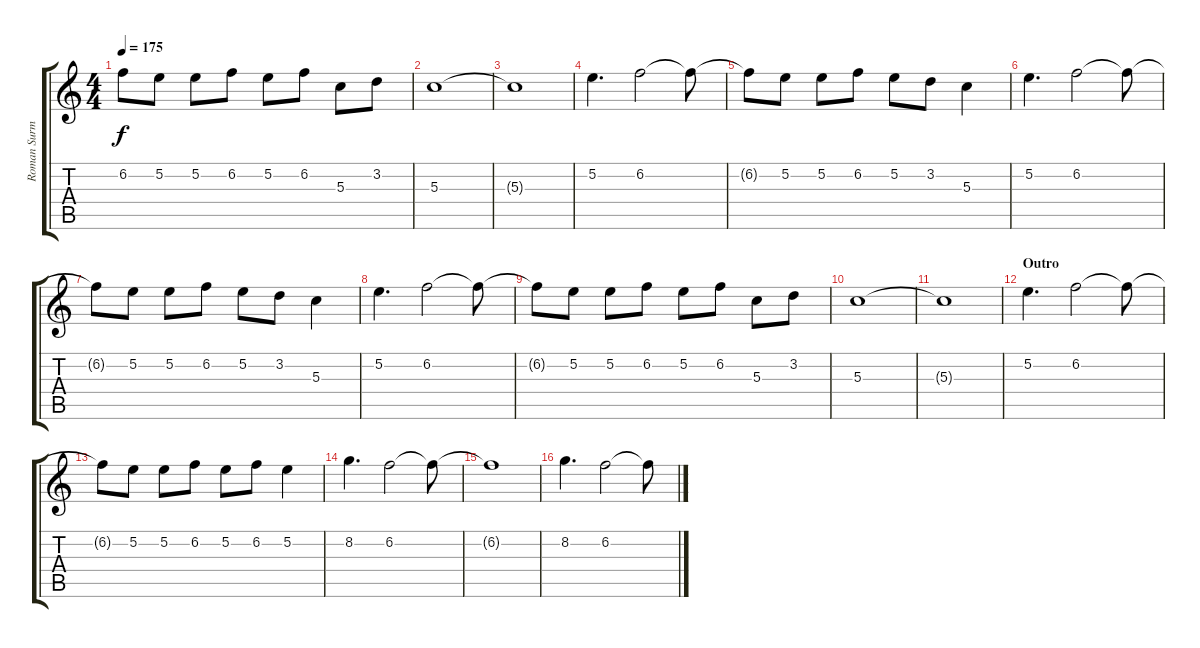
\track ("Roman Surman (Lead)" "Roman Surm") {instrument overdrivenguitar}
\staff {score tabs}
\tuning (E4 B3 G3 D3 A2 E2) {hide}
\ts (4 4)
\tempo 175
\clef g2
\ks c
6.2{t}.8{dy f} 5.2.8 5.2.8 6.2.8 5.2.8 6.2.8 5.3.8 3.2.8 |
5.3.1 |
5.3{t}.1 |
5.2.4{d} 6.2.2 6.2{t}.8 |
6.2{t}.8 5.2.8 5.2.8 6.2.8 5.2.8 3.2.8 5.3.4 |
5.2.4{d} 6.2.2 6.2{t}.8 |
6.2{t}.8 5.2.8 5.2.8 6.2.8 5.2.8 3.2.8 5.3.4 |
5.2.4{d} 6.2.2 6.2{t}.8 |
6.2{t}.8 5.2.8 5.2.8 6.2.8 5.2.8 6.2.8 5.3.8 3.2.8 |
5.3.1 |
5.3{t}.1 |
\section ("" "Outro")
5.2.4{d} 6.2.2 6.2{t}.8 |
6.2{t}.8 5.2.8 5.2.8 6.2.8 5.2.8 6.2.8 5.2.4 |
8.2.4{d} 6.2.2 6.2{t}.8 |
6.2{t}.1 |
8.2.4{d} 6.2.2 6.2{t}.8
